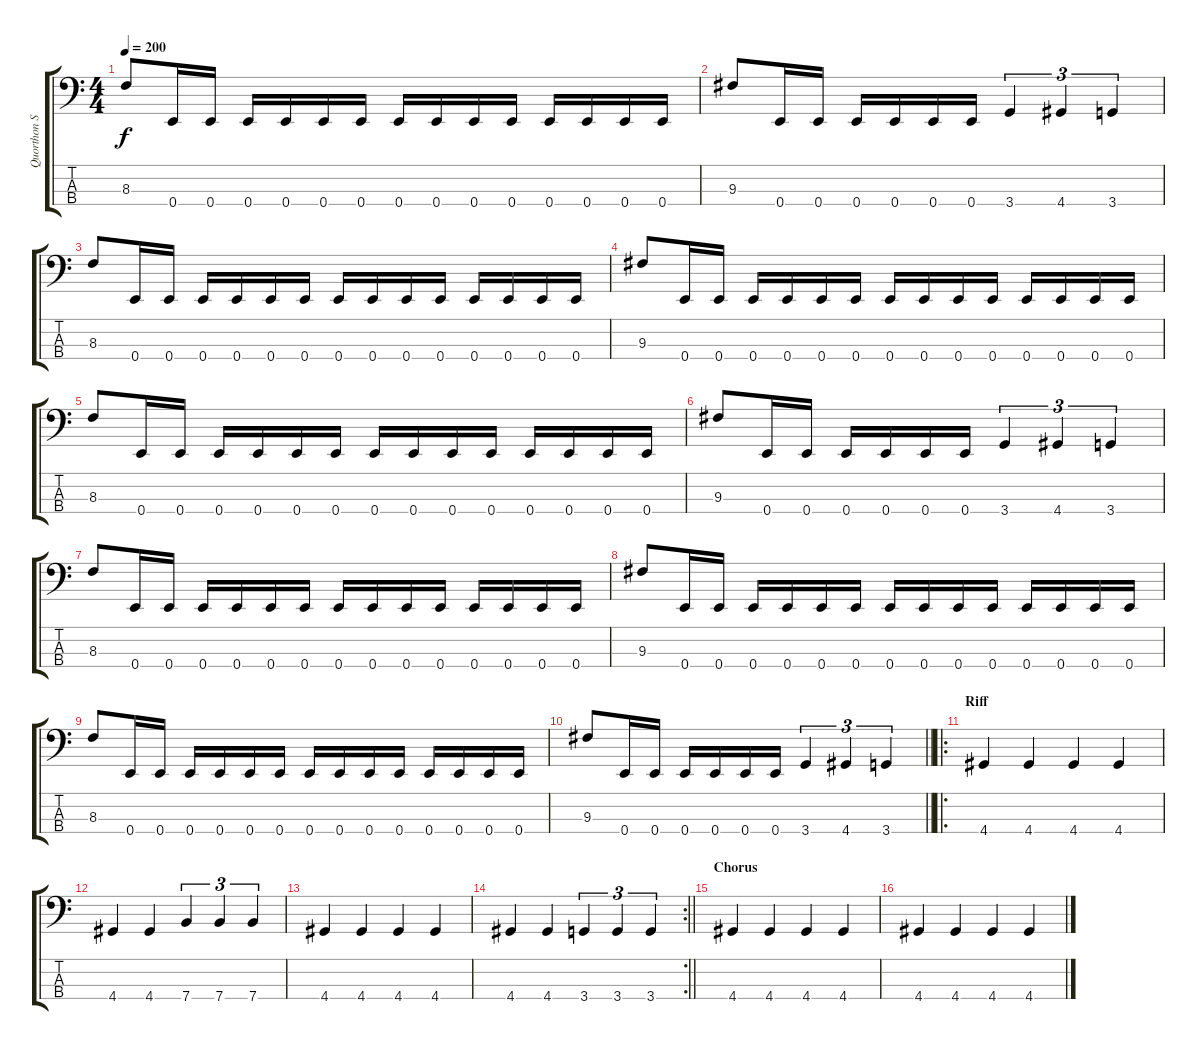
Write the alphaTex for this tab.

\track ("Quorthon Seth" "Quorthon S") {instrument electricbasspick}
\staff {score tabs}
\tuning (G2 D2 A1 E1) {hide}
\ts (4 4)
\tempo 200
\clef f4
\ks c
8.3.8{dy f} 0.4.16 0.4.16 0.4.16 0.4.16 0.4.16 0.4.16 0.4.16 0.4.16 0.4.16 0.4.16 0.4.16 0.4.16 0.4.16 0.4.16 |
9.3.8 0.4.16 0.4.16 0.4.16 0.4.16 0.4.16 0.4.16 3.4.4{tu (3 2)} 4.4.4{tu (3 2)} 3.4.4{tu (3 2)} |
8.3.8 0.4.16 0.4.16 0.4.16 0.4.16 0.4.16 0.4.16 0.4.16 0.4.16 0.4.16 0.4.16 0.4.16 0.4.16 0.4.16 0.4.16 |
9.3.8 0.4.16 0.4.16 0.4.16 0.4.16 0.4.16 0.4.16 0.4.16 0.4.16 0.4.16 0.4.16 0.4.16 0.4.16 0.4.16 0.4.16 |
8.3.8 0.4.16 0.4.16 0.4.16 0.4.16 0.4.16 0.4.16 0.4.16 0.4.16 0.4.16 0.4.16 0.4.16 0.4.16 0.4.16 0.4.16 |
9.3.8 0.4.16 0.4.16 0.4.16 0.4.16 0.4.16 0.4.16 3.4.4{tu (3 2)} 4.4.4{tu (3 2)} 3.4.4{tu (3 2)} |
8.3.8 0.4.16 0.4.16 0.4.16 0.4.16 0.4.16 0.4.16 0.4.16 0.4.16 0.4.16 0.4.16 0.4.16 0.4.16 0.4.16 0.4.16 |
9.3.8 0.4.16 0.4.16 0.4.16 0.4.16 0.4.16 0.4.16 0.4.16 0.4.16 0.4.16 0.4.16 0.4.16 0.4.16 0.4.16 0.4.16 |
8.3.8 0.4.16 0.4.16 0.4.16 0.4.16 0.4.16 0.4.16 0.4.16 0.4.16 0.4.16 0.4.16 0.4.16 0.4.16 0.4.16 0.4.16 |
\barLineRight lightlight
9.3.8 0.4.16 0.4.16 0.4.16 0.4.16 0.4.16 0.4.16 3.4.4{tu (3 2)} 4.4.4{tu (3 2)} 3.4.4{tu (3 2)} |
\ro
\section ("" "Riff")
4.4.4 4.4.4 4.4.4 4.4.4 |
4.4.4 4.4.4 7.4.4{tu (3 2)} 7.4.4{tu (3 2)} 7.4.4{tu (3 2)} |
4.4.4 4.4.4 4.4.4 4.4.4 |
\rc 2
\barLineRight lightlight
4.4.4 4.4.4 3.4.4{tu (3 2)} 3.4.4{tu (3 2)} 3.4.4{tu (3 2)} |
\section ("" "Chorus")
4.4.4 4.4.4 4.4.4 4.4.4 |
4.4.4 4.4.4 4.4.4 4.4.4
